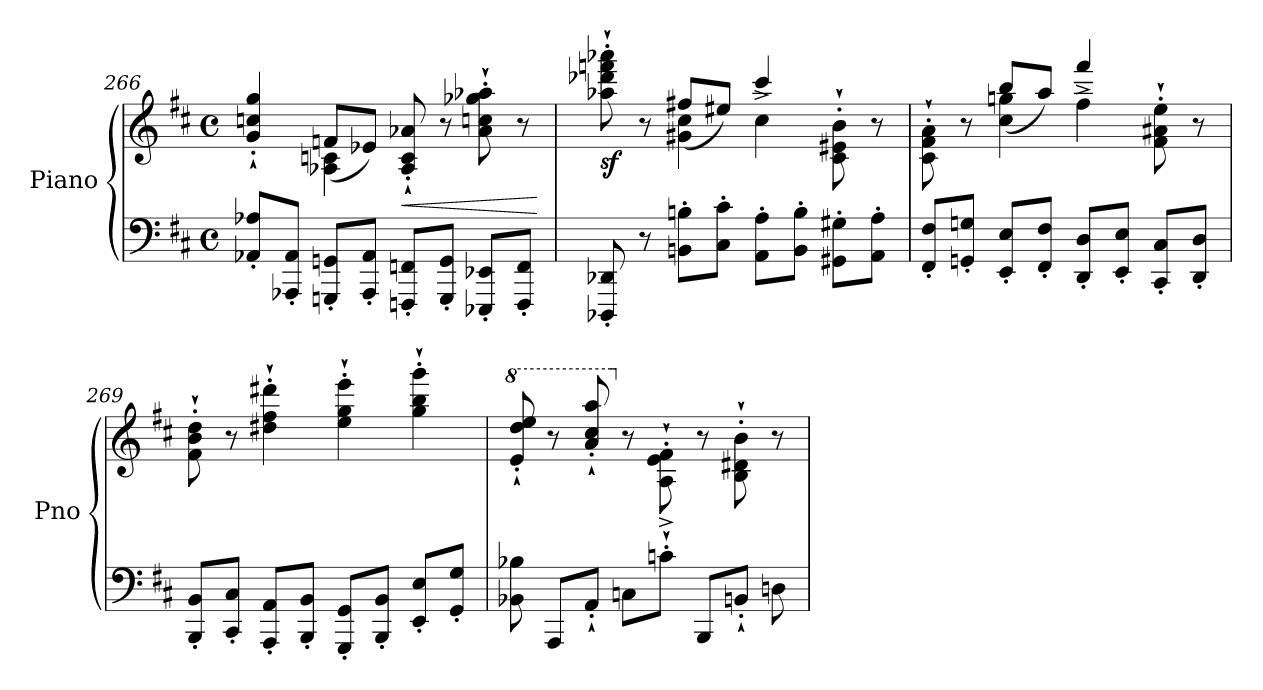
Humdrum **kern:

**kern	**kern	**dynam
*part1	*part1	*part1
*staff2	*staff1	*staff1/2
*I"Piano	*	*
*I'Pno	*	*
*clefF4	*clefG2	*
*k[f#c#]	*k[f#c#]	*
*M4/4	*M4/4	*
*met(c)	*met(c)	*
=266	=266	=266
*	*^	*
8AA-X/' 8A-X/'L	4g/'` 4ccn/'` 4gg/'`	4ryy	.
8AAA-X/' 8AA-/'J	.	.	.
8GGGn/' 8GGn/'L	4A-X\ 4cn\	(8fn/L	.
8AAA-/' 8AA-/'J	.	8e-X/J)	.
!	!	!	!LO:HP:b
8FFFn/' 8FFn/'L	8A-/'` 8c/'` 8a-X/'`	2ryy	<
8GGG/' 8GG/'J	8r	.	.
8EEE-X/' 8EE-X/'L	8a-\'` 8ccn\'` 8gg-X\'` 8aa-X\'`	.	.
8FFF/' 8FF/'J	8r	.	.
*	*v	*v	*
.	.	[
!!LO:LB:g=z
=267	=267	=267
*	*^	*
!	!	!	!LO:DY:b
8DDD-X/' 8DD-X/'	8aa-X\'` 8ddd-X\'` 8fffn\'` 8aaa-X\'`	4ryy	sf
8r	8r	.	.
8BBn\' 8Bn\'L	4g#X\ 4cc#\	(8ff#X/L	.
8C#\' 8c#\'J	.	8ee#X/J)	.
8AA\' 8A\'L	4cc#^\	4ccc#/	.
8BB\' 8B\'J	.	.	.
8GG#X\' 8G#X\'L	8c#\'` 8e#X\'` 8b\'`	4ryy	.
8AA\' 8A\'J	8r	.	.
=268	=268	=268	=268
8FF#/' 8F#/'L	8c#\'` 8f#\'` 8a\'`	4ryy	.
8GGn/' 8Gn/'J	8r	.	.
8EE/' 8E/'L	4cc#\ 4ggn\	(8bb/L	.
8FF#/' 8F#/'J	.	8aa/J)	.
8DD/' 8D/'L	4ff#^\	4fff#/	.
8EE/' 8E/'J	.	.	.
8CC#/' 8C#/'L	8f#\'` 8a#X\'` 8ee\'`	4ryy	.
8DD/' 8D/'J	8r	.	.
*	*v	*v	*
=269	=269	=269
8BBB/' 8BB/'L	8f#\'` 8b\'` 8dd\'`	.
8CC#/' 8C#/'J	8r	.
8AAA/' 8AA/'L	4dd#X\'` 4ff#\'` 4ddd#X\'`	.
8BBB/' 8BB/'J	.	.
8GGG/' 8GG/'L	4ee\'` 4gg\'` 4eee\'`	.
8BBB/' 8BB/'J	.	.
8EE/' 8E/'L	4gg\'` 4bb\'` 4ggg\'`	.
8GG/' 8G/'J	.	.
!!LO:LB:g=z
=270	=270	=270
*	*8va	*
8BB-X\ 8B-X\	8ee/'` 8ddd/'` 8eee/'`	.
8AAA/L	8r	.
8AA'`/J	8aa/'` 8ccc#/'` 8aaa/'`	.
*	*X8va	*
8Cn\L	8r	.
8cn'`^\J	8A\'` 8e\'` 8f#\'`	.
8BBB/L	8r	.
8BBn'`/J	8B\'` 8d#X\'` 8b\'`	.
8Dn\L	8r	.
=	=	=
*-	*-	*-
